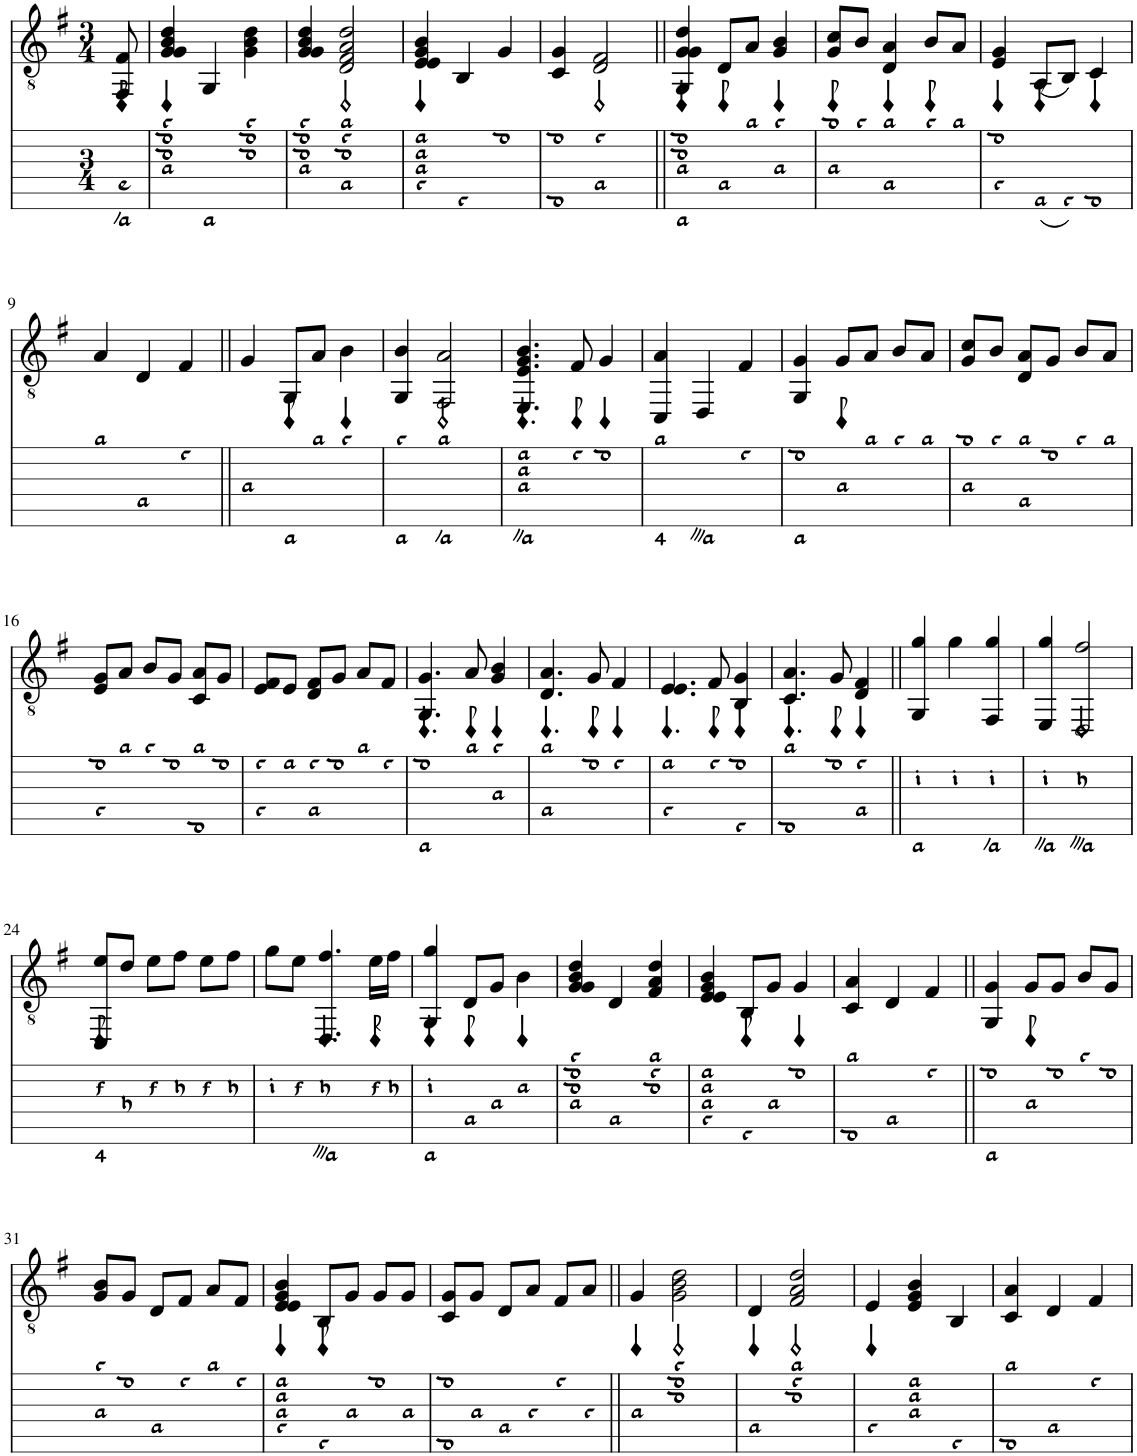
**kern	**kern
*part1	*part1
*staff2	*staff1
*I"Theorba	*
*I'Thb.	*
*stria6	*
*	*clefGv2
*k[f#]	*k[f#]
*M3/4	*M3/4
=1	=1
8FF# 8F#	8FF#/ 8F#/
=2	=2
4G 4d 4G 4B	4G/ 4G/ 4B/ 4d/
4GG	4GG/
4d 4G 4B	4G\ 4B\ 4d\
=3	=3
4G 4d 4G 4B	4G/ 4G/ 4B/ 4d/
2D 2d 2F# 2A	2D/ 2F#/ 2A/ 2d/
=4	=4
4E 4G 4B 4E	4E/ 4E/ 4G/ 4B/
4BB	4BB/
4G	4G/
=5	=5
4C 4G	4C/ 4G/
2D 2F#	2D/ 2F#/
=6||	=6||
4GG 4G 4d 4G	4GG/ 4G/ 4G/ 4d/
8DL	8D/L
8AJ	8A/J
4G 4B	4G/ 4B/
=7	=7
8G\ 8c\L	8G/ 8c/L
8BJ	8B/J
4D 4A	4D/ 4A/
8BL	8B/L
8AJ	8A/J
=8	=8
4E 4G	4E/ 4G/
8AAL	(8AA/L
8BBJ	8BB/J)
4C	4C/
!!LO:LB:g=z
=9	=9
4A	4A/
4D	4D/
4F#	4F#/
=10||	=10||
4G	4G/
8GGL	8GG/L
8AJ	8A/J
4B	4B\
=11	=11
4GG 4B	4GG/ 4B/
2FF# 2A	2FF#/ 2A/
=12	=12
4.EE 4.G 4.B 4.E	4.EE/ 4.E/ 4.G/ 4.B/
8F#	8F#/
4G	4G/
=13	=13
4CC 4A	4CC/ 4A/
4DD	4DD/
4F#	4F#/
=14	=14
4GG 4G	4GG/ 4G/
8GL	8G/L
8AJ	8A/J
8BL	8B/L
8AJ	8A/J
=15	=15
8G\ 8c\L	8G/ 8c/L
8BJ	8B/J
8D\ 8A\L	8D/ 8A/L
8GJ	8G/J
8BL	8B/L
8AJ	8A/J
!!LO:LB:g=z
=16	=16
8E\ 8G\L	8E/ 8G/L
8AJ	8A/J
8BL	8B/L
8GJ	8G/J
8C\ 8A\L	8C/ 8A/L
8GJ	8G/J
=17	=17
8E\ 8F#\L	8E/ 8F#/L
8EJ	8E/J
8D\ 8F#\L	8D/ 8F#/L
8GJ	8G/J
8AL	8A/L
8F#J	8F#/J
=18	=18
4.GG 4.G	4.GG/ 4.G/
8A	8A/
4G 4B	4G/ 4B/
=19	=19
4.D 4.A	4.D/ 4.A/
8G	8G/
4F#	4F#/
=20	=20
4.E 4.E	4.E/ 4.E/
8F#	8F#/
4BB 4G	4BB/ 4G/
=21	=21
4.C 4.A	4.C/ 4.A/
8G	8G/
4D 4F#	4D/ 4F#/
=22||	=22||
4GG 4g	4GG/ 4g/
4g	4g\
4FF# 4g	4FF#/ 4g/
=23	=23
4EE 4g	4EE/ 4g/
2DD 2f#	2DD/ 2f#/
!!LO:LB:g=z
=24	=24
8CC\ 8e\L	8CC/ 8e/L
8dJ	8d/J
8eL	8e\L
8f#J	8f#\J
8eL	8e\L
8f#J	8f#\J
=25	=25
8gL	8g\L
8eJ	8e\J
4.DD 4.f#	4.DD/ 4.f#/
16eLL	16e\LL
16f#JJ	16f#\JJ
=26	=26
4GG 4g	4GG/ 4g/
8DL	8D/L
8GJ	8G/J
4B	4B\
=27	=27
4G 4d 4G 4B	4G/ 4G/ 4B/ 4d/
4D	4D/
4d 4F# 4A	4F#/ 4A/ 4d/
=28	=28
4E 4G 4B 4E	4E/ 4E/ 4G/ 4B/
8BBL	8BB/L
8GJ	8G/J
4G	4G/
=29	=29
4C 4A	4C/ 4A/
4D	4D/
4F#	4F#/
=30||	=30||
4GG 4G	4GG/ 4G/
8GL	8G/L
8GJ	8G/J
8BL	8B/L
8GJ	8G/J
!!LO:LB:g=z
=31	=31
8G\ 8B\L	8G/ 8B/L
8GJ	8G/J
8DL	8D/L
8F#J	8F#/J
8AL	8A/L
8F#J	8F#/J
=32	=32
4E 4G 4B 4E	4E/ 4E/ 4G/ 4B/
8BBL	8BB/L
8GJ	8G/J
8GL	8G/L
8GJ	8G/J
=33	=33
8C\ 8G\L	8C/ 8G/L
8GJ	8G/J
8DL	8D/L
8AJ	8A/J
8F#L	8F#/L
8AJ	8A/J
=34||	=34||
4G	4G/
2d 2G 2B	2G\ 2B\ 2d\
=35	=35
4D	4D/
2d 2F# 2A	2F#/ 2A/ 2d/
=36	=36
4E	4E/
4G 4B 4E	4E/ 4G/ 4B/
4BB	4BB/
=37	=37
4C 4A	4C/ 4A/
4D	4D/
4F#	4F#/
=	=
*-	*-
